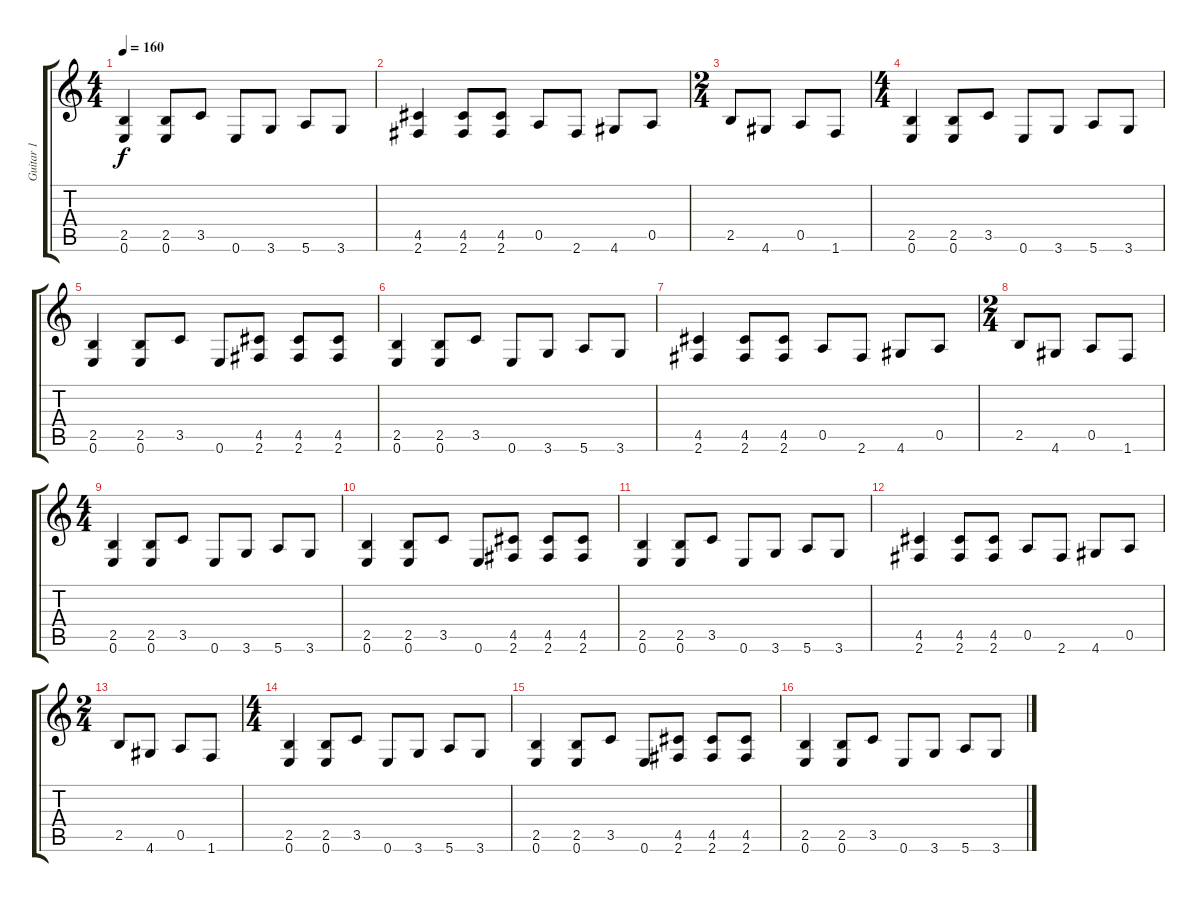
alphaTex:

\track ("Guitar 1" "Guitar 1") {instrument distortionguitar}
\staff {score tabs}
\tuning (E4 B3 G3 D3 A2 E2) {hide}
\ts (4 4)
\tempo 160
\clef g2
\ks c
(2.5 0.6).4{dy f} (2.5 0.6).8 3.5.8 0.6.8 3.6.8 5.6.8 3.6.8 |
(4.5 2.6).4 (4.5 2.6).8 (4.5 2.6).8 0.5.8 2.6.8 4.6.8 0.5.8 |
\ts (2 4)
2.5.8 4.6.8 0.5.8 1.6.8 |
\ts (4 4)
(2.5 0.6).4 (2.5 0.6).8 3.5.8 0.6.8 3.6.8 5.6.8 3.6.8 |
(2.5 0.6).4 (2.5 0.6).8 3.5.8 0.6.8 (4.5 2.6).8 (4.5 2.6).8 (4.5 2.6).8 |
(2.5 0.6).4 (2.5 0.6).8 3.5.8 0.6.8 3.6.8 5.6.8 3.6.8 |
(4.5 2.6).4 (4.5 2.6).8 (4.5 2.6).8 0.5.8 2.6.8 4.6.8 0.5.8 |
\ts (2 4)
2.5.8 4.6.8 0.5.8 1.6.8 |
\ts (4 4)
(2.5 0.6).4 (2.5 0.6).8 3.5.8 0.6.8 3.6.8 5.6.8 3.6.8 |
(2.5 0.6).4 (2.5 0.6).8 3.5.8 0.6.8 (4.5 2.6).8 (4.5 2.6).8 (4.5 2.6).8 |
(2.5 0.6).4 (2.5 0.6).8 3.5.8 0.6.8 3.6.8 5.6.8 3.6.8 |
(4.5 2.6).4 (4.5 2.6).8 (4.5 2.6).8 0.5.8 2.6.8 4.6.8 0.5.8 |
\ts (2 4)
2.5.8 4.6.8 0.5.8 1.6.8 |
\ts (4 4)
(2.5 0.6).4 (2.5 0.6).8 3.5.8 0.6.8 3.6.8 5.6.8 3.6.8 |
(2.5 0.6).4 (2.5 0.6).8 3.5.8 0.6.8 (4.5 2.6).8 (4.5 2.6).8 (4.5 2.6).8 |
(2.5 0.6).4 (2.5 0.6).8 3.5.8 0.6.8 3.6.8 5.6.8 3.6.8
